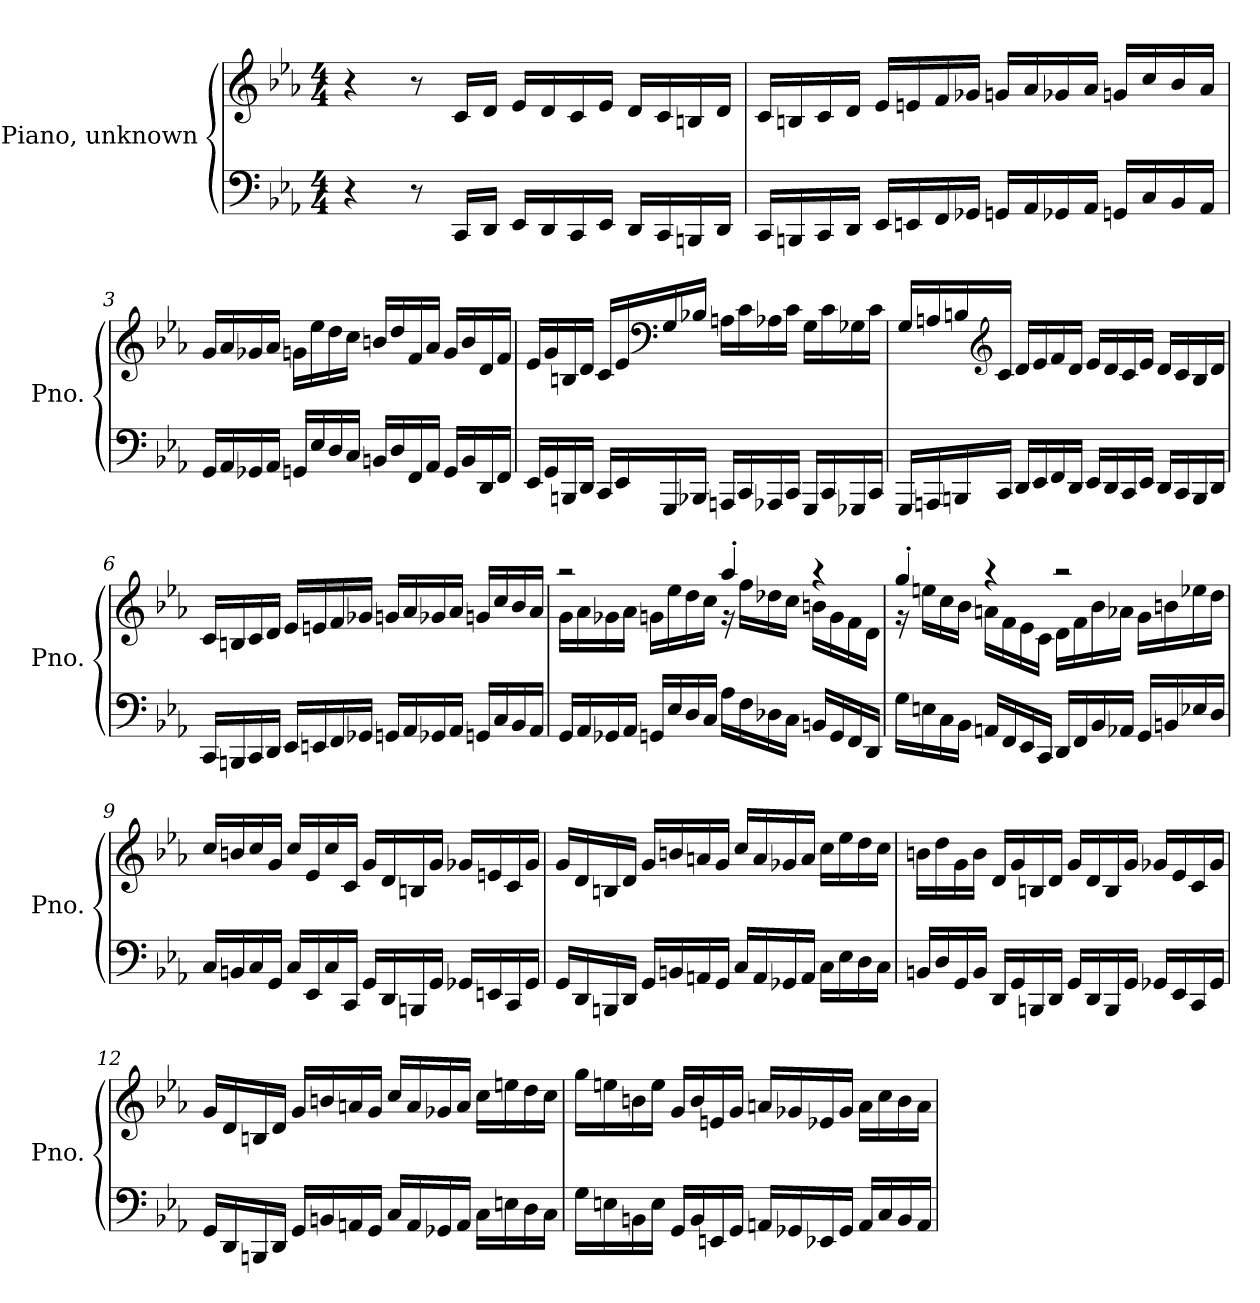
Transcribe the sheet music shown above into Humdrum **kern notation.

**kern	**kern
*part1	*part1
*staff2	*staff1
*I"Piano, unknown	*
*I'Pno.	*
*clefF4	*clefG2
*k[b-e-a-]	*k[b-e-a-]
*M4/4	*M4/4
*MM120	*MM120
=1	=1
4r	4r
8r	8r
16CC/LL	16c/LL
16DD/JJ	16d/JJ
16EE-/LL	16e-/LL
16DD/	16d/
16CC/	16c/
16EE-/JJ	16e-/JJ
16DD/LL	16d/LL
16CC/	16c/
16BBBn/	16Bn/
16DD/JJ	16d/JJ
=2	=2
16CC/LL	16c/LL
16BBBn/	16Bn/
16CC/	16c/
16DD/JJ	16d/JJ
16EE-/LL	16e-/LL
16EEn/	16en/
16FF/	16f/
16GG-X/JJ	16g-X/JJ
16GGn/LL	16gn/LL
16AA-/	16a-/
16GG-X/	16g-X/
16AA-/JJ	16a-/JJ
16GGn/LL	16gn/LL
16C/	16cc/
16BB-/	16b-/
16AA-/JJ	16a-/JJ
!!LO:LB:g=z
=3	=3
16GG/LL	16g/LL
16AA-/	16a-/
16GG-X/	16g-X/
16AA-/JJ	16a-/JJ
16GGn/LL	16gn\LL
16E-/	16ee-\
16D/	16dd\
16C/JJ	16cc\JJ
16BBn/LL	16bn/LL
16D/	16dd/
16FF/	16f/
16AA-/JJ	16a-/JJ
16GG/LL	16g/LL
16BB/	16b/
16DD/	16d/
16FF/JJ	16f/JJ
=4	=4
16EE-/LL	16e-/LL
16GG/	16g/
16BBBn/	16Bn/
16DD/JJ	16d/JJ
16CC/LL	16c/LL
16EE-/	16e-/
*	*clefF4
16GGG/	16G/
16BBB-X/JJ	16B-X/JJ
16AAAn/LL	16An\LL
16CC/	16c\
16AAA-X/	16A-X\
16CC/JJ	16c\JJ
16GGG/LL	16G\LL
16CC/	16c\
16GGG-X/	16G-X\
16CC/JJ	16c\JJ
!!LO:LB:g=z
=5	=5
16GGG/LL	16G/LL
16AAAn/	16An/
16BBBn/	16Bn/
*	*clefG2
16CC/JJ	16c/JJ
16DD/LL	16d/LL
16EE-/	16e-/
16FF/	16f/
16DD/JJ	16d/JJ
16EE-/LL	16e-/LL
16DD/	16d/
16CC/	16c/
16EE-/JJ	16e-/JJ
16DD/LL	16d/LL
16CC/	16c/
16BBB/	16B/
16DD/JJ	16d/JJ
=6	=6
16CC/LL	16c/LL
16BBBn/	16Bn/
16CC/	16c/
16DD/JJ	16d/JJ
16EE-/LL	16e-/LL
16EEn/	16en/
16FF/	16f/
16GG-X/JJ	16g-X/JJ
16GGn/LL	16gn/LL
16AA-/	16a-/
16GG-X/	16g-X/
16AA-/JJ	16a-/JJ
16GGn/LL	16gn/LL
16C/	16cc/
16BB-/	16b-/
16AA-/JJ	16a-/JJ
!!LO:LB:g=z
=7	=7
*	*^
16GG/LL	2r	16g\LL
16AA-/	.	16a-\
16GG-X/	.	16g-X\
16AA-/JJ	.	16a-\JJ
16GGn/LL	.	16gn\LL
16E-/	.	16ee-\
16D/	.	16dd\
16C/JJ	.	16cc\JJ
16A-\LL	4aa-'/	16r
16F\	.	16ff\LL
16D-X\	.	16dd-X\
16C\JJ	.	16cc\JJ
16BBn/LL	4r	16bn\LL
16GG/	.	16g\
16FF/	.	16f\
16DD/JJ	.	16d\JJ
=8	=8	=8
16G\LL	4gg'/	16r
16En\	.	16een\LL
16C\	.	16cc\
16BB-\JJ	.	16b-\JJ
16AAn/LL	4r	16an\LL
16FF/	.	16f\
16EE-/	.	16e-\
16CC/JJ	.	16c\JJ
16DD/LL	2r	16d\LL
16FF/	.	16f\
16BB-/	.	16b-\
16AA-X/JJ	.	16a-X\JJ
16GG/LL	.	16g\LL
16BBn/	.	16bn\
16E-X/	.	16ee-X\
16D/JJ	.	16dd\JJ
*	*v	*v
!!LO:LB:g=z
=9	=9
16C/LL	16cc/LL
16BBn/	16bn/
16C/	16cc/
16GG/JJ	16g/JJ
16C/LL	16cc/LL
16EE-/	16e-/
16C/	16cc/
16CC/JJ	16c/JJ
16GG/LL	16g/LL
16DD/	16d/
16BBBn/	16Bn/
16GG/JJ	16g/JJ
16GG-X/LL	16g-X/LL
16EEn/	16en/
16CC/	16c/
16GG-/JJ	16g-/JJ
=10	=10
16GG/LL	16g/LL
16DD/	16d/
16BBBn/	16Bn/
16DD/JJ	16d/JJ
16GG/LL	16g/LL
16BBn/	16bn/
16AAn/	16an/
16GG/JJ	16g/JJ
16C/LL	16cc/LL
16AA/	16a/
16GG-X/	16g-X/
16AA/JJ	16a/JJ
16C\LL	16cc\LL
16E-\	16ee-\
16D\	16dd\
16C\JJ	16cc\JJ
!!LO:LB:g=z
=11	=11
16BBn/LL	16bn\LL
16D/	16dd\
16GG/	16g\
16BB/JJ	16b\JJ
16DD/LL	16d/LL
16GG/	16g/
16BBBn/	16Bn/
16DD/JJ	16d/JJ
16GG/LL	16g/LL
16DD/	16d/
16BBB/	16B/
16GG/JJ	16g/JJ
16GG-X/LL	16g-X/LL
16EE-/	16e-/
16CC/	16c/
16GG-/JJ	16g-/JJ
=12	=12
16GG/LL	16g/LL
16DD/	16d/
16BBBn/	16Bn/
16DD/JJ	16d/JJ
16GG/LL	16g/LL
16BBn/	16bn/
16AAn/	16an/
16GG/JJ	16g/JJ
16C/LL	16cc/LL
16AA/	16a/
16GG-X/	16g-X/
16AA/JJ	16a/JJ
16C\LL	16cc\LL
16En\	16een\
16D\	16dd\
16C\JJ	16cc\JJ
!!LO:PB:g=z
=13	=13
16G\LL	16gg\LL
16En\	16een\
16BBn\	16bn\
16E\JJ	16ee\JJ
16GG/LL	16g/LL
16BB/	16b/
16EEn/	16en/
16GG/JJ	16g/JJ
16AAn/LL	16an/LL
16GG-X/	16g-X/
16EE-X/	16e-X/
16GG-/JJ	16g-/JJ
16AA/LL	16a\LL
16C/	16cc\
16BB/	16b\
16AA/JJ	16a\JJ
=	=
*-	*-
